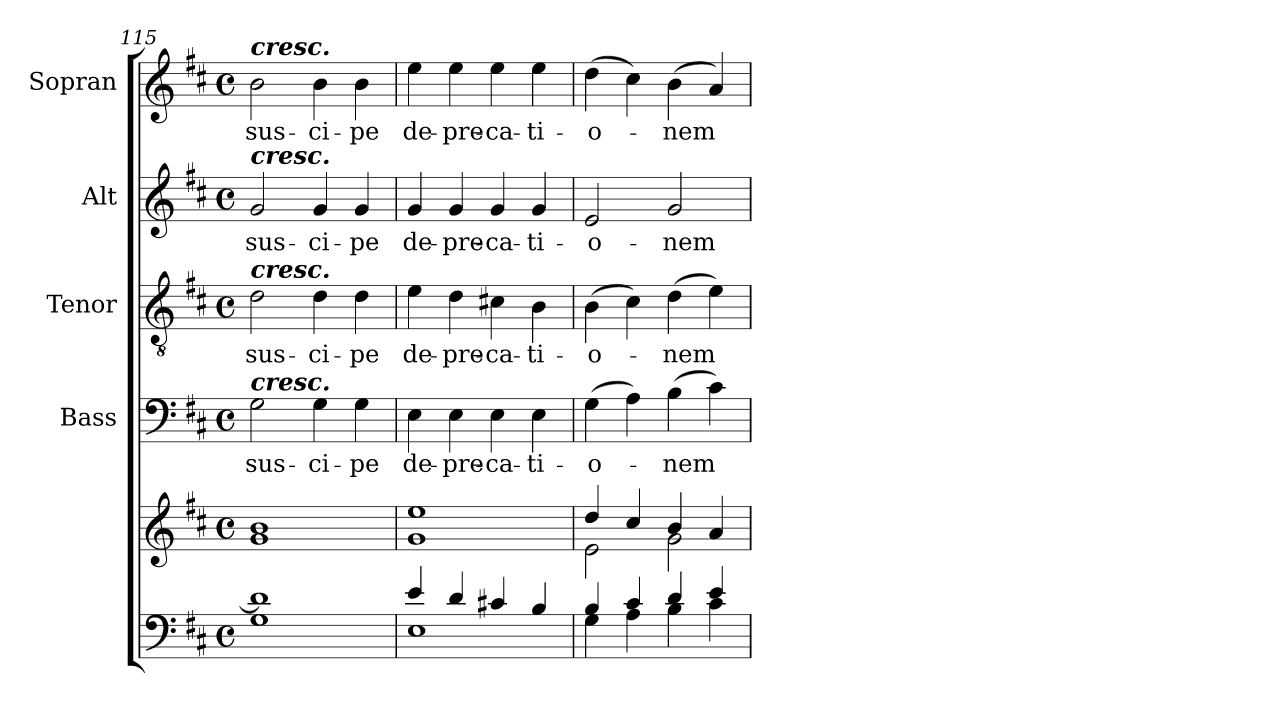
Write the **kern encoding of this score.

**kern	**kern	**kern	**text	**kern	**text	**kern	**text	**kern	**text
*part5	*part5	*part4	*part4	*part3	*part3	*part2	*part2	*part1	*part1
*staff6	*staff5	*staff4	*staff4	*staff3	*staff3	*staff2	*staff2	*staff1	*staff1
*	*	*I"Bass	*	*I"Tenor	*	*I"Alt	*	*I"Sopran	*
*	*	*I'B.	*	*I'T.	*	*I'A.	*	*I'S.	*
*clefF4	*clefG2	*clefF4	*	*clefGv2	*	*clefG2	*	*clefG2	*
*k[f#c#]	*k[f#c#]	*k[f#c#]	*	*k[f#c#]	*	*k[f#c#]	*	*k[f#c#]	*
*D:	*D:	*D:	*	*D:	*	*D:	*	*D:	*
*M4/4	*M4/4	*M4/4	*	*M4/4	*	*M4/4	*	*M4/4	*
*met(c)	*met(c)	*met(c)	*	*met(c)	*	*met(c)	*	*met(c)	*
=115	=115	=115	=115	=115	=115	=115	=115	=115	=115
*^	*^	*	*	*	*	*	*	*	*
!	!	!	!	!	!	!	!	!	!	!LO:TX:a:Bi:t=cresc.	!
!	!	!	!	!	!	!	!	!LO:TX:a:Bi:t=cresc.	!	!	!
!	!	!	!	!	!	!LO:TX:a:Bi:t=cresc.	!	!	!	!	!
!	!	!	!	!LO:TX:a:Bi:t=cresc.	!	!	!	!	!	!	!
!	!	!	!	!	!LO:LY:b	!	!LO:LY:b	!	!LO:LY:b	!	!LO:LY:b
1d]	1G	1b	1g	2G\	sus-	2d\	sus-	2g/	sus-	2b\	sus-
!	!	!	!	!	!LO:LY:b	!	!LO:LY:b	!	!LO:LY:b	!	!LO:LY:b
.	.	.	.	4G\	-ci-	4d\	-ci-	4g/	-ci-	4b\	-ci-
!	!	!	!	!	!LO:LY:b	!	!LO:LY:b	!	!LO:LY:b	!	!LO:LY:b
.	.	.	.	4G\	-pe	4d\	-pe	4g/	-pe	4b\	-pe
=116	=116	=116	=116	=116	=116	=116	=116	=116	=116	=116	=116
!	!	!	!	!	!LO:LY:b	!	!LO:LY:b	!	!LO:LY:b	!	!LO:LY:b
4e/	1E	1ee	1g	4E\	de-	4e\	de-	4g/	de-	4ee\	de-
!	!	!	!	!	!LO:LY:b	!	!LO:LY:b	!	!LO:LY:b	!	!LO:LY:b
4d/	.	.	.	4E\	-pre-	4d\	-pre-	4g/	-pre-	4ee\	-pre-
!	!	!	!	!	!LO:LY:b	!	!LO:LY:b	!	!LO:LY:b	!	!LO:LY:b
4c#X/	.	.	.	4E\	-ca-	4c#X\	-ca-	4g/	-ca-	4ee\	-ca-
!	!	!	!	!	!LO:LY:b	!	!LO:LY:b	!	!LO:LY:b	!	!LO:LY:b
4B/	.	.	.	4E\	-ti-	4B\	-ti-	4g/	-ti-	4ee\	-ti-
=117	=117	=117	=117	=117	=117	=117	=117	=117	=117	=117	=117
!	!	!	!	!	!LO:LY:b	!	!LO:LY:b	!	!LO:LY:b	!	!LO:LY:b
4B/	4G\	4dd/	2e\	(>4G\	-o-	(>4B\	-o-	2e/	-o-	(>4dd\	-o-
4c#/	4A\	4cc#/	.	4A\)	.	4c#\)	.	.	.	4cc#\)	.
!	!	!	!	!	!LO:LY:b	!	!LO:LY:b	!	!LO:LY:b	!	!LO:LY:b
4d/	4B\	4b/	2g\	(>4B\	-nem	(>4d\	-nem	2g/	-nem	(>4b\	-nem
4e/	4c#\	4a/	.	4c#\)	.	4e\)	.	.	.	4a/)	.
*v	*v	*	*	*	*	*	*	*	*	*	*
*	*v	*v	*	*	*	*	*	*	*	*
=	=	=	=	=	=	=	=	=	=
*-	*-	*-	*-	*-	*-	*-	*-	*-	*-
